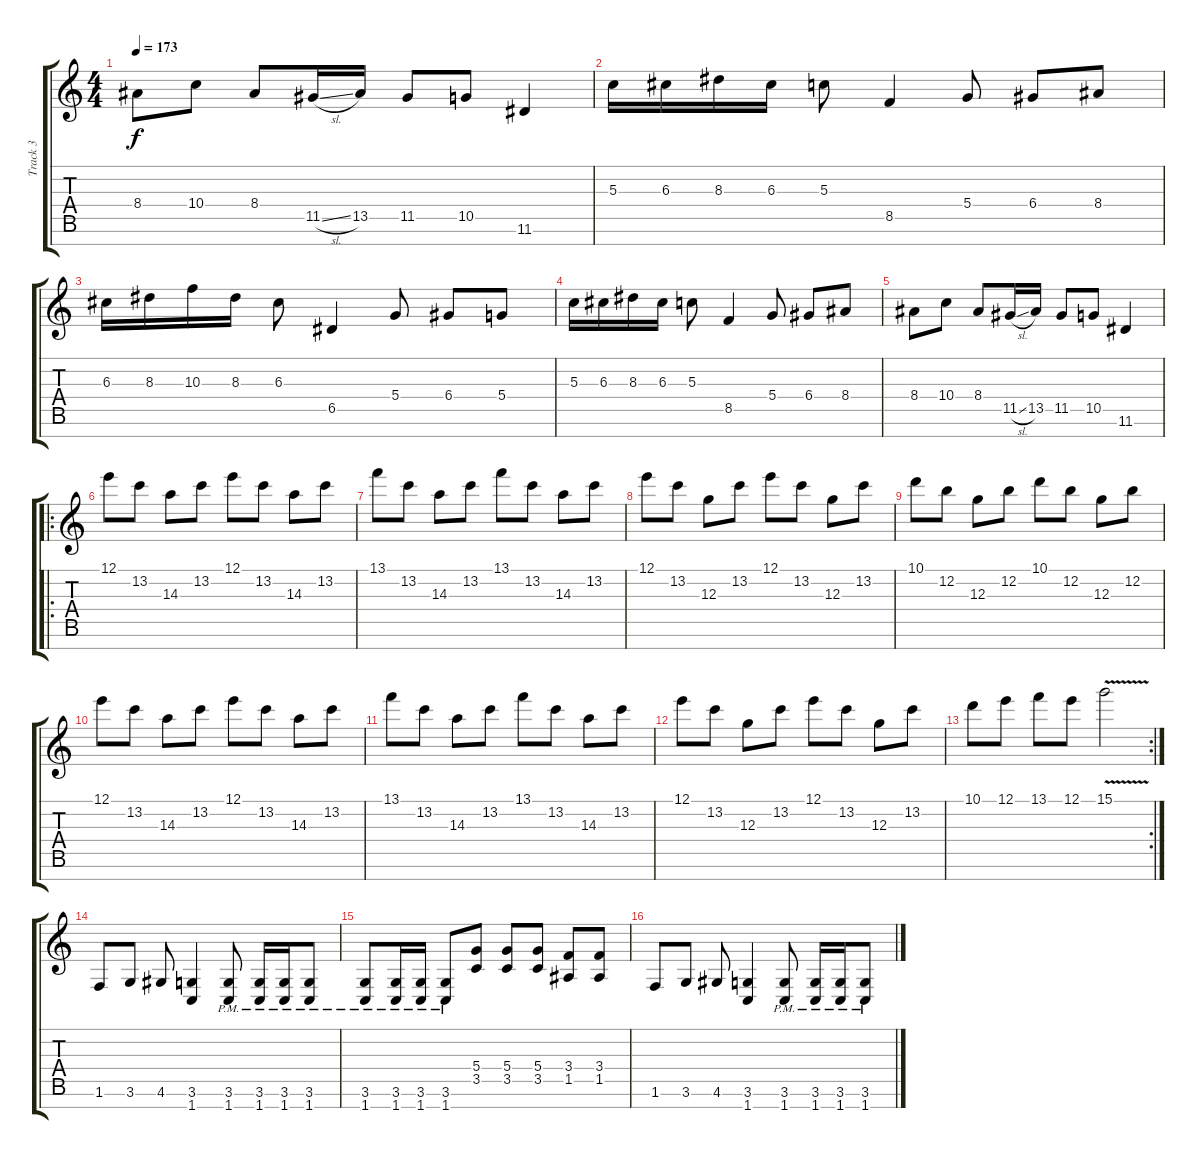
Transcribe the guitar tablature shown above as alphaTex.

\track ("Track 3" "Track 3") {instrument distortionguitar}
\staff {score tabs}
\tuning (E4 B3 G3 D3 A2 E2 B1) {hide}
\ts (4 4)
\tempo 173
\clef g2
\ks c
8.4.8{dy f} 10.4.8 8.4.8 11.5{sl}.16 13.5.16 11.5.8 10.5.8 11.6.4 |
5.3.16 6.3.16 8.3.16 6.3.16 5.3.8 8.5.4 5.4.8 6.4.8 8.4.8 |
6.3.16 8.3.16 10.3.16 8.3.16 6.3.8 6.5.4 5.4.8 6.4.8 5.4.8 |
5.3.16 6.3.16 8.3.16 6.3.16 5.3.8 8.5.4 5.4.8 6.4.8 8.4.8 |
8.4.8 10.4.8 8.4.8 11.5{sl}.16 13.5.16 11.5.8 10.5.8 11.6.4 |
\ro
12.1.8 13.2.8 14.3.8 13.2.8 12.1.8 13.2.8 14.3.8 13.2.8 |
13.1.8 13.2.8 14.3.8 13.2.8 13.1.8 13.2.8 14.3.8 13.2.8 |
12.1.8 13.2.8 12.3.8 13.2.8 12.1.8 13.2.8 12.3.8 13.2.8 |
10.1.8 12.2.8 12.3.8 12.2.8 10.1.8 12.2.8 12.3.8 12.2.8 |
12.1.8 13.2.8 14.3.8 13.2.8 12.1.8 13.2.8 14.3.8 13.2.8 |
13.1.8 13.2.8 14.3.8 13.2.8 13.1.8 13.2.8 14.3.8 13.2.8 |
12.1.8 13.2.8 12.3.8 13.2.8 12.1.8 13.2.8 12.3.8 13.2.8 |
\rc 2
10.1.8 12.1.8 13.1.8 12.1.8 15.1{v}.2 |
1.6.8 3.6.8 4.6.8 (3.6 1.7).4 (3.6{pm} 1.7{pm}).8 (3.6{pm} 1.7{pm}).16 (3.6{pm} 1.7{pm}).16 (3.6{pm} 1.7{pm}).8 |
(3.6{pm} 1.7{pm}).8 (3.6{pm} 1.7{pm}).16 (3.6{pm} 1.7{pm}).16 (3.6{pm} 1.7{pm}).8 (5.4 3.5).8 (5.4 3.5).8 (5.4 3.5).8 (3.4 1.5).8 (3.4 1.5).8 |
1.6.8 3.6.8 4.6.8 (3.6 1.7).4 (3.6{pm} 1.7{pm}).8 (3.6{pm} 1.7{pm}).16 (3.6{pm} 1.7{pm}).16 (3.6{pm} 1.7{pm}).8
